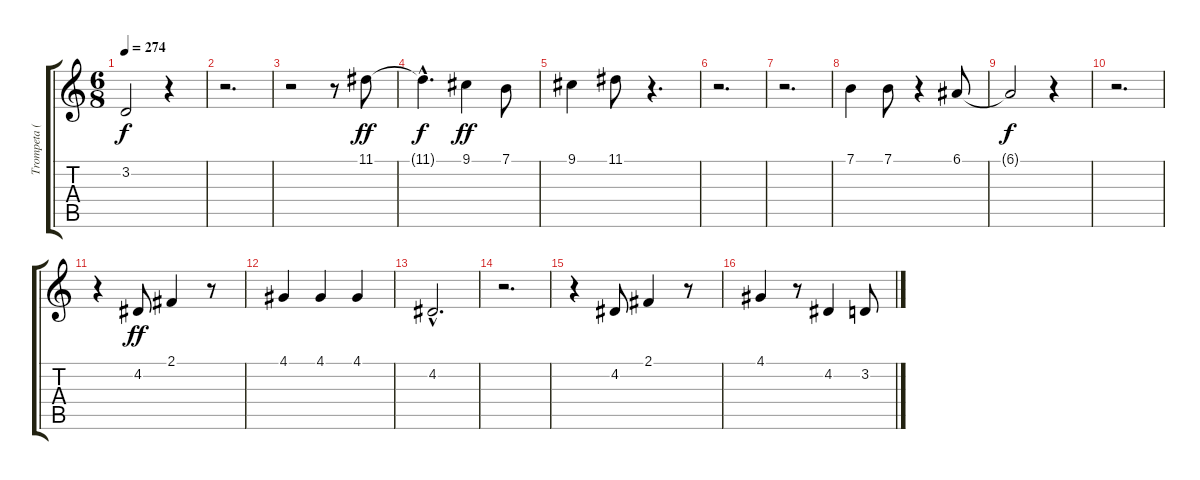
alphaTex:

\track ("Trompeta (Adornos" "Trompeta (") {instrument trumpet}
\staff {score tabs}
\tuning (E4 B3 G3 D3 A2 E2) {hide}
\ts (6 8)
\tempo 274
\clef g2
\ks c
3.2{t}.2{dy f} r.4 |
r.2{d} |
r.2 r.8 11.1.8{dy ff} |
11.1{hac t}.4{d dy f} 9.1.4{dy ff} 7.1.8 |
9.1.4 11.1.8 r.4{d} |
r.2{d} |
r.2{d} |
7.1.4 7.1.8 r.4 6.1.8 |
6.1{t}.2{dy f} r.4 |
r.2{d} |
r.4 4.2.8{dy ff} 2.1.4 r.8 |
4.1.4 4.1.4 4.1.4 |
4.2{hac}.2{d} |
r.2{d} |
r.4 4.2.8 2.1.4 r.8 |
4.1.4 r.8 4.2.4 3.2.8
